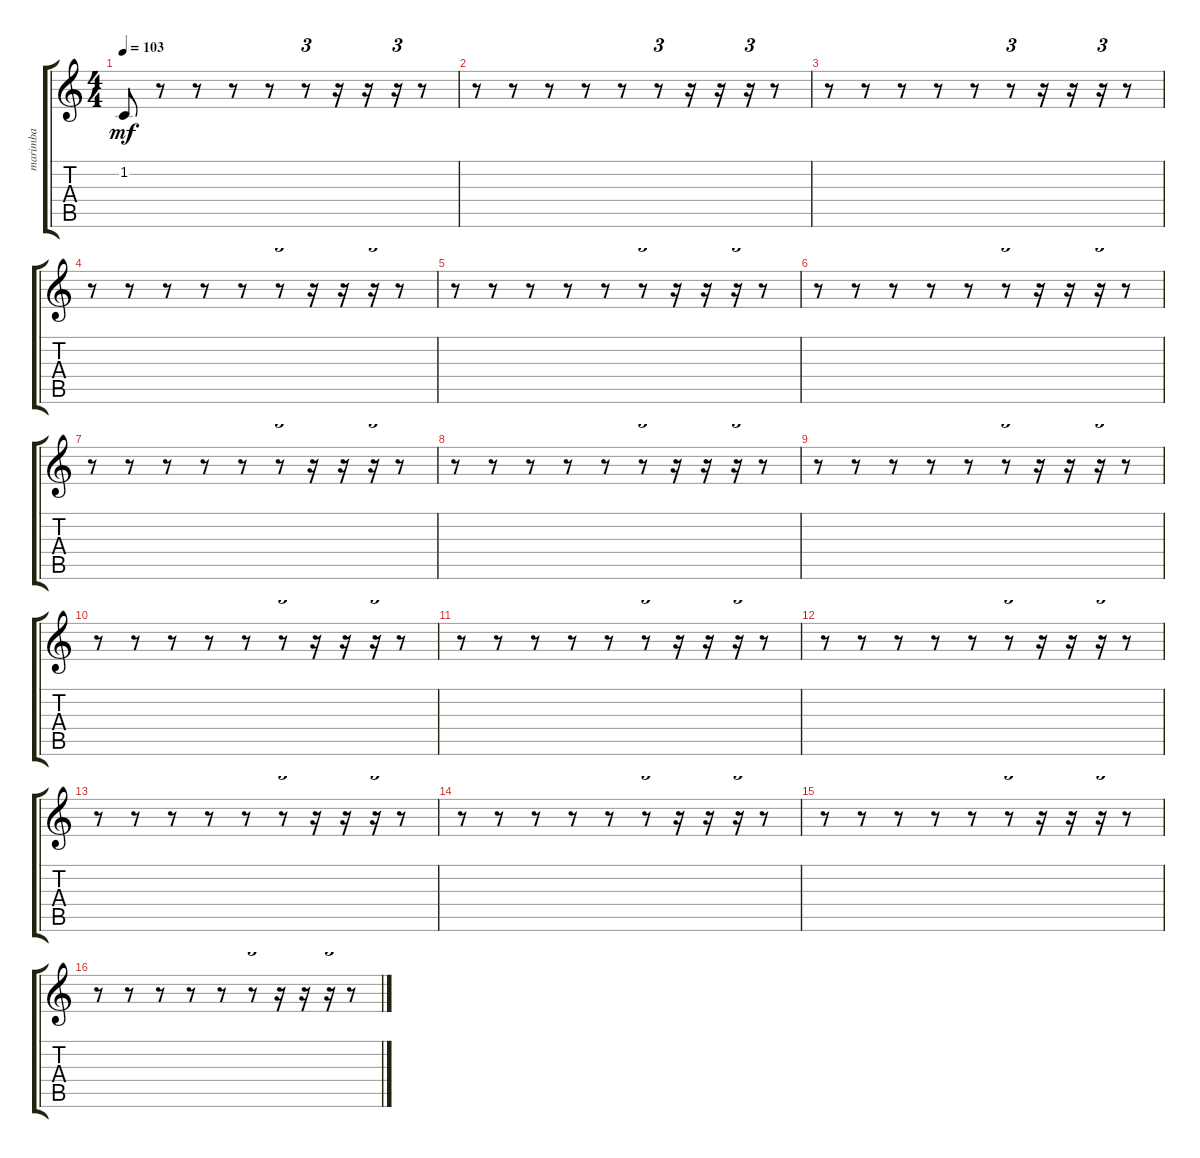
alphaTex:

\track ("marimba" "marimba") {instrument marimba}
\staff {score tabs}
\tuning (E4 B3 G3 D3 A2 E2) {hide}
\ts (4 4)
\tempo 103
\clef g2
\ks c
1.2.8{dy mf} r.8 r.8 r.8 r.8 r.8{tu (3 2)} r.16 r.16 r.16{tu (3 2)} r.8 |
r.8 r.8 r.8 r.8 r.8 r.8{tu (3 2)} r.16 r.16 r.16{tu (3 2)} r.8 |
r.8 r.8 r.8 r.8 r.8 r.8{tu (3 2)} r.16 r.16 r.16{tu (3 2)} r.8 |
r.8 r.8 r.8 r.8 r.8 r.8{tu (3 2)} r.16 r.16 r.16{tu (3 2)} r.8 |
r.8 r.8 r.8 r.8 r.8 r.8{tu (3 2)} r.16 r.16 r.16{tu (3 2)} r.8 |
r.8 r.8 r.8 r.8 r.8 r.8{tu (3 2)} r.16 r.16 r.16{tu (3 2)} r.8 |
r.8 r.8 r.8 r.8 r.8 r.8{tu (3 2)} r.16 r.16 r.16{tu (3 2)} r.8 |
r.8 r.8 r.8 r.8 r.8 r.8{tu (3 2)} r.16 r.16 r.16{tu (3 2)} r.8 |
r.8 r.8 r.8 r.8 r.8 r.8{tu (3 2)} r.16 r.16 r.16{tu (3 2)} r.8 |
r.8 r.8 r.8 r.8 r.8 r.8{tu (3 2)} r.16 r.16 r.16{tu (3 2)} r.8 |
r.8 r.8 r.8 r.8 r.8 r.8{tu (3 2)} r.16 r.16 r.16{tu (3 2)} r.8 |
r.8 r.8 r.8 r.8 r.8 r.8{tu (3 2)} r.16 r.16 r.16{tu (3 2)} r.8 |
r.8 r.8 r.8 r.8 r.8 r.8{tu (3 2)} r.16 r.16 r.16{tu (3 2)} r.8 |
r.8 r.8 r.8 r.8 r.8 r.8{tu (3 2)} r.16 r.16 r.16{tu (3 2)} r.8 |
r.8 r.8 r.8 r.8 r.8 r.8{tu (3 2)} r.16 r.16 r.16{tu (3 2)} r.8 |
r.8 r.8 r.8 r.8 r.8 r.8{tu (3 2)} r.16 r.16 r.16{tu (3 2)} r.8
